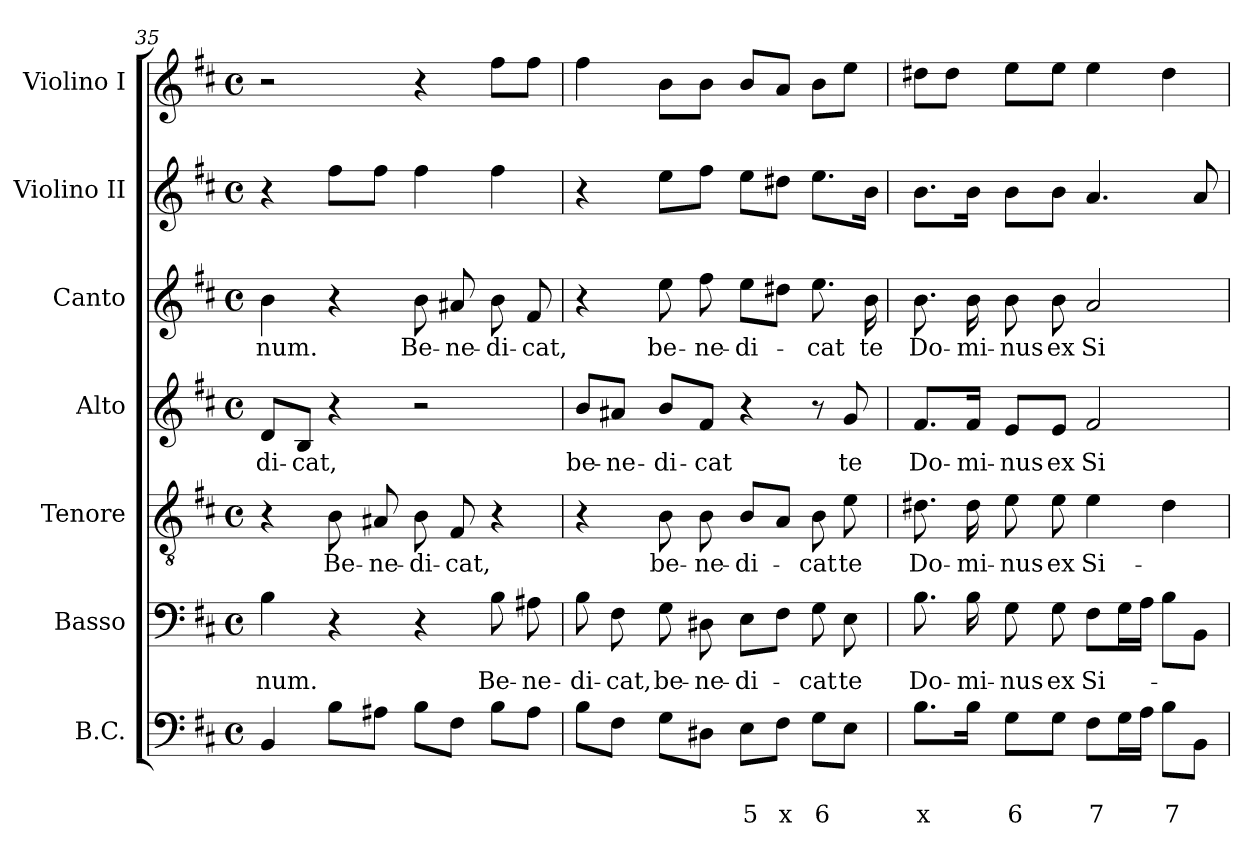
**kern	**text	**text	**kern	**text	**kern	**text	**kern	**text	**kern	**text	**kern	**kern
*part7	*part7	*part7	*part6	*part6	*part5	*part5	*part4	*part4	*part3	*part3	*part2	*part1
*staff7	*staff7	*staff7	*staff6	*staff6	*staff5	*staff5	*staff4	*staff4	*staff3	*staff3	*staff2	*staff1
*I"B.C.	*	*	*I"Basso	*	*I"Tenore	*	*I"Alto	*	*I"Canto	*	*I"Violino II	*I"Violino I
*I'BC	*	*	*I'B	*	*I'T	*	*I'A	*	*I'C	*	*I'Vln. II	*I'Vln. I
*clefF4	*	*	*clefF4	*	*clefGv2	*	*clefG2	*	*clefG2	*	*clefG2	*clefG2
*k[f#c#]	*	*	*k[f#c#]	*	*k[f#c#]	*	*k[f#c#]	*	*k[f#c#]	*	*k[f#c#]	*k[f#c#]
*D:	*	*	*D:	*	*D:	*	*D:	*	*D:	*	*D:	*D:
*M4/4	*	*	*M4/4	*	*M4/4	*	*M4/4	*	*M4/4	*	*M4/4	*M4/4
*met(c)	*	*	*met(c)	*	*met(c)	*	*met(c)	*	*met(c)	*	*met(c)	*met(c)
=35	=35	=35	=35	=35	=35	=35	=35	=35	=35	=35	=35	=35
!	!	!	!	!LO:LY:b	!	!	!	!	!	!	!	!
!	!	!	!	!	!	!	!	!LO:LY:b	!	!	!	!
!	!	!	!	!	!	!	!	!	!	!LO:LY:b	!	!
4BB/	.	.	4B\	-num.	4r	.	8d/L	-di-	4b\	-num.	4r	2r
!	!	!	!	!	!	!	!	!LO:LY:b	!	!	!	!
.	.	.	.	.	.	.	8B/J	-cat,	.	.	.	.
!	!	!	!	!	!	!LO:LY:b	!	!	!	!	!	!
8B\L	.	.	4r	.	8B\	Be-	4r	.	4r	.	8ff#\L	.
!	!	!	!	!	!	!LO:LY:b	!	!	!	!	!	!
8A#X\J	.	.	.	.	8A#X/	-ne-	.	.	.	.	8ff#\J	.
!	!	!	!	!	!	!LO:LY:b	!	!	!	!	!	!
!	!	!	!	!	!	!	!	!	!	!LO:LY:b	!	!
8B\L	.	.	4r	.	8B\	-di-	2r	.	8b\	Be-	4ff#\	4r
!	!	!	!	!	!	!LO:LY:b	!	!	!	!	!	!
!	!	!	!	!	!	!	!	!	!	!LO:LY:b	!	!
8F#\J	.	.	.	.	8F#/	-cat,	.	.	8a#X/	-ne-	.	.
!	!	!	!	!LO:LY:b	!	!	!	!	!	!	!	!
!	!	!	!	!	!	!	!	!	!	!LO:LY:b	!	!
8B\L	.	.	8B\	Be-	4r	.	.	.	8b\	-di-	4ff#\	8ff#\L
!	!	!	!	!LO:LY:b	!	!	!	!	!	!	!	!
!	!	!	!	!	!	!	!	!	!	!LO:LY:b	!	!
8A#\J	.	.	8A#X\	-ne-	.	.	.	.	8f#/	-cat,	.	8ff#\J
=36	=36	=36	=36	=36	=36	=36	=36	=36	=36	=36	=36	=36
!	!	!	!	!LO:LY:b	!	!	!	!	!	!	!	!
!	!	!	!	!	!	!	!	!LO:LY:b	!	!	!	!
8B\L	.	.	8B\	-di-	4r	.	8b/L	be-	4r	.	4r	4ff#\
!	!	!	!	!LO:LY:b	!	!	!	!	!	!	!	!
!	!	!	!	!	!	!	!	!LO:LY:b	!	!	!	!
8F#\J	.	.	8F#\	-cat,	.	.	8a#X/J	-ne-	.	.	.	.
!	!	!	!	!LO:LY:b	!	!	!	!	!	!	!	!
!	!	!	!	!	!	!LO:LY:b	!	!	!	!	!	!
!	!	!	!	!	!	!	!	!LO:LY:b	!	!	!	!
!	!	!	!	!	!	!	!	!	!	!LO:LY:b	!	!
8G\L	.	.	8G\	be-	8B\	be-	8b/L	-di-	8ee\	be-	8ee\L	8b\L
!	!	!	!	!LO:LY:b	!	!	!	!	!	!	!	!
!	!	!	!	!	!	!LO:LY:b	!	!	!	!	!	!
!	!	!	!	!	!	!	!	!LO:LY:b	!	!	!	!
!	!	!	!	!	!	!	!	!	!	!LO:LY:b	!	!
8D#X\J	.	.	8D#X\	-ne-	8B\	-ne-	8f#/J	-cat	8ff#\	-ne-	8ff#\J	8b\J
!	!	!LO:LY:b	!	!	!	!	!	!	!	!	!	!
!	!	!	!	!LO:LY:b	!	!	!	!	!	!	!	!
!	!	!	!	!	!	!LO:LY:b	!	!	!	!	!	!
!	!	!	!	!	!	!	!	!	!	!LO:LY:b	!	!
8E\L	.	5	8E\L	-di-	8B/L	-di-	4r	.	8ee\L	-di-	8ee\L	8b/L
!	!	!LO:LY:b	!	!	!	!	!	!	!	!	!	!
8F#\J	.	x	8F#\J	.	8A/J	.	.	.	8dd#X\J	.	8dd#X\J	8a/J
!	!	!LO:LY:b	!	!	!	!	!	!	!	!	!	!
!	!	!	!	!LO:LY:b	!	!	!	!	!	!	!	!
!	!	!	!	!	!	!LO:LY:b	!	!	!	!	!	!
!	!	!	!	!	!	!	!	!	!	!LO:LY:b	!	!
8G\L	.	6	8G\	-cat	8B\	-cat	8r	.	8.ee\	-cat	8.ee\L	8b\L
!	!	!	!	!LO:LY:b	!	!	!	!	!	!	!	!
!	!	!	!	!	!	!LO:LY:b	!	!	!	!	!	!
!	!	!	!	!	!	!	!	!LO:LY:b	!	!	!	!
8E\J	.	.	8E\	te	8e\	te	8g/	te	.	.	.	8ee\J
!	!	!	!	!	!	!	!	!	!	!LO:LY:b	!	!
.	.	.	.	.	.	.	.	.	16b\	te	16b\Jk	.
=37	=37	=37	=37	=37	=37	=37	=37	=37	=37	=37	=37	=37
!	!	!LO:LY:b	!	!	!	!	!	!	!	!	!	!
!	!	!	!	!LO:LY:b	!	!	!	!	!	!	!	!
!	!	!	!	!	!	!LO:LY:b	!	!	!	!	!	!
!	!	!	!	!	!	!	!	!LO:LY:b	!	!	!	!
!	!	!	!	!	!	!	!	!	!	!LO:LY:b	!	!
8.B\L	.	x	8.B\	Do-	8.d#X\	Do-	8.f#/L	Do-	8.b\	Do-	8.b\L	8dd#X\L
.	.	.	.	.	.	.	.	.	.	.	.	8dd#\J
!	!	!	!	!LO:LY:b	!	!	!	!	!	!	!	!
!	!	!	!	!	!	!LO:LY:b	!	!	!	!	!	!
!	!	!	!	!	!	!	!	!LO:LY:b	!	!	!	!
!	!	!	!	!	!	!	!	!	!	!LO:LY:b	!	!
16B\Jk	.	.	16B\	-mi-	16d#\	-mi-	16f#/Jk	-mi-	16b\	-mi-	16b\Jk	.
!	!	!LO:LY:b	!	!	!	!	!	!	!	!	!	!
!	!	!	!	!LO:LY:b	!	!	!	!	!	!	!	!
!	!	!	!	!	!	!LO:LY:b	!	!	!	!	!	!
!	!	!	!	!	!	!	!	!LO:LY:b	!	!	!	!
!	!	!	!	!	!	!	!	!	!	!LO:LY:b	!	!
8G\L	.	6	8G\	-nus	8e\	-nus	8e/L	-nus	8b\	-nus	8b\L	8ee\L
!	!	!	!	!LO:LY:b	!	!	!	!	!	!	!	!
!	!	!	!	!	!	!LO:LY:b	!	!	!	!	!	!
!	!	!	!	!	!	!	!	!LO:LY:b	!	!	!	!
!	!	!	!	!	!	!	!	!	!	!LO:LY:b	!	!
8G\J	.	.	8G\	ex	8e\	ex	8e/J	ex	8b\	ex	8b\J	8ee\J
!	!	!LO:LY:b	!	!	!	!	!	!	!	!	!	!
!	!	!	!	!LO:LY:b	!	!	!	!	!	!	!	!
!	!	!	!	!	!	!LO:LY:b	!	!	!	!	!	!
!	!	!	!	!	!	!	!	!LO:LY:b	!	!	!	!
!	!	!	!	!	!	!	!	!	!	!LO:LY:b	!	!
8F#\L	.	7	8F#\L	Si-	4e\	Si-	2f#/	Si-	2a/	Si-	4.a/	4ee\
16G\L	.	.	16G\L	.	.	.	.	.	.	.	.	.
16A\JJ	.	.	16A\JJ	.	.	.	.	.	.	.	.	.
!	!	!LO:LY:b	!	!	!	!	!	!	!	!	!	!
8B\L	.	7	8B\L	.	4d#\	.	.	.	.	.	.	4dd#\
8BB\J	.	.	8BB\J	.	.	.	.	.	.	.	8a/	.
=	=	=	=	=	=	=	=	=	=	=	=	=
*-	*-	*-	*-	*-	*-	*-	*-	*-	*-	*-	*-	*-
